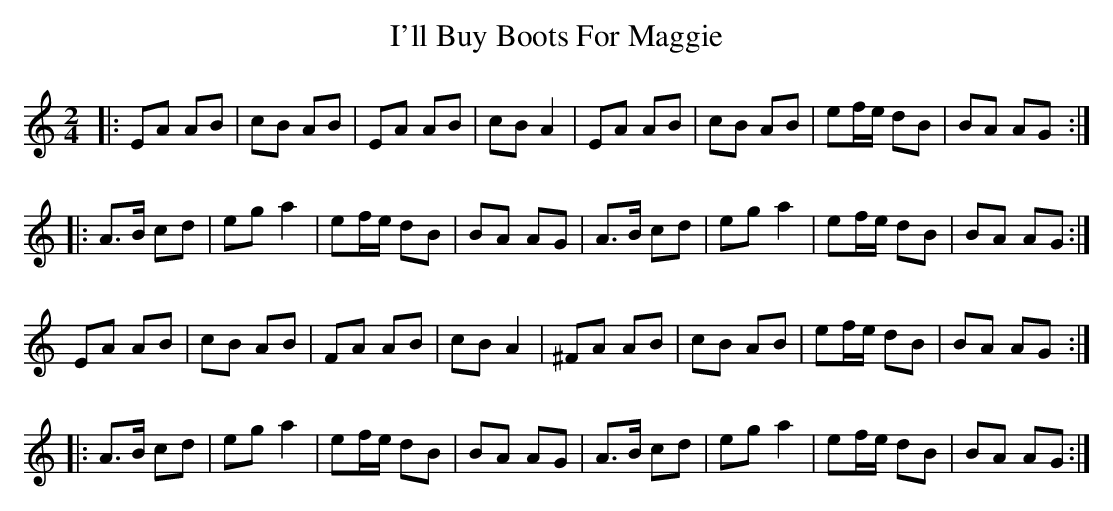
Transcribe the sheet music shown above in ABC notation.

X:1
T: I'll Buy Boots For Maggie
M: 2/4
L: 1/8
K: Amin
|:EA AB|cB AB|EA AB|cB A2|EA AB|cB AB|ef/e/ dB|BA AG:|
|:A>B cd|eg a2|ef/e/ dB|BA AG|A>B cd|eg a2|ef/e/ dB|BA AG:|
EA AB|cB AB|FA AB|cB A2|^FA AB|cB AB|ef/e/ dB|BA AG:|
|:A>B cd|eg a2|ef/e/ dB|BA AG|A>B cd|eg a2|ef/e/ dB|BA AG:|
